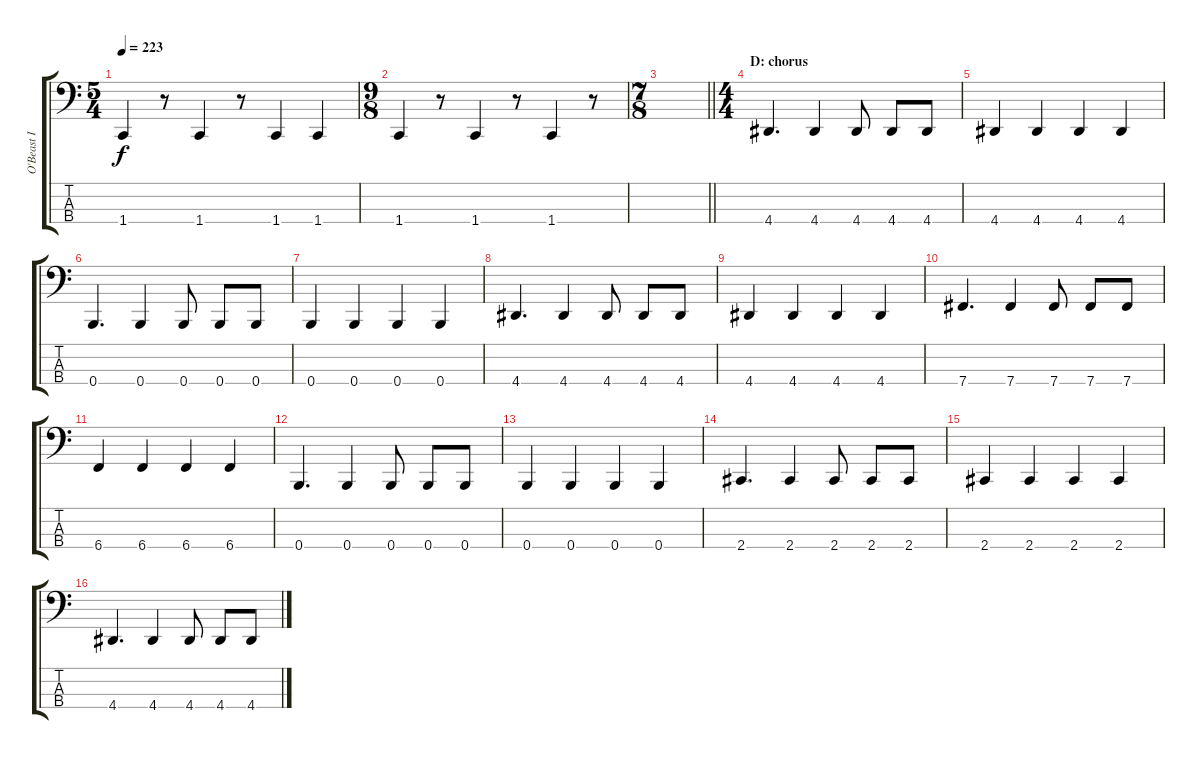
\track ("O'Beast I" "O'Beast I") {instrument electricbasspick}
\staff {score tabs}
\tuning (E2 B1 Gb1 B0) {hide}
\ts (5 4)
\tempo 223
\clef f4
\ks c
1.4.4{dy f} r.8 1.4.4 r.8 1.4.4 1.4.4 |
\ts (9 8)
1.4.4 r.8 1.4.4 r.8 1.4.4 r.8 |
\ts (7 8)
\barLineRight lightlight
|
\ts (4 4)
\section ("" "D: chorus")
4.4.4{d} 4.4.4 4.4.8 4.4.8 4.4.8 |
4.4.4 4.4.4 4.4.4 4.4.4 |
0.4.4{d} 0.4.4 0.4.8 0.4.8 0.4.8 |
0.4.4 0.4.4 0.4.4 0.4.4 |
4.4.4{d} 4.4.4 4.4.8 4.4.8 4.4.8 |
4.4.4 4.4.4 4.4.4 4.4.4 |
7.4.4{d} 7.4.4 7.4.8 7.4.8 7.4.8 |
6.4.4 6.4.4 6.4.4 6.4.4 |
0.4.4{d} 0.4.4 0.4.8 0.4.8 0.4.8 |
0.4.4 0.4.4 0.4.4 0.4.4 |
2.4.4{d} 2.4.4 2.4.8 2.4.8 2.4.8 |
2.4.4 2.4.4 2.4.4 2.4.4 |
4.4.4{d} 4.4.4 4.4.8 4.4.8 4.4.8
